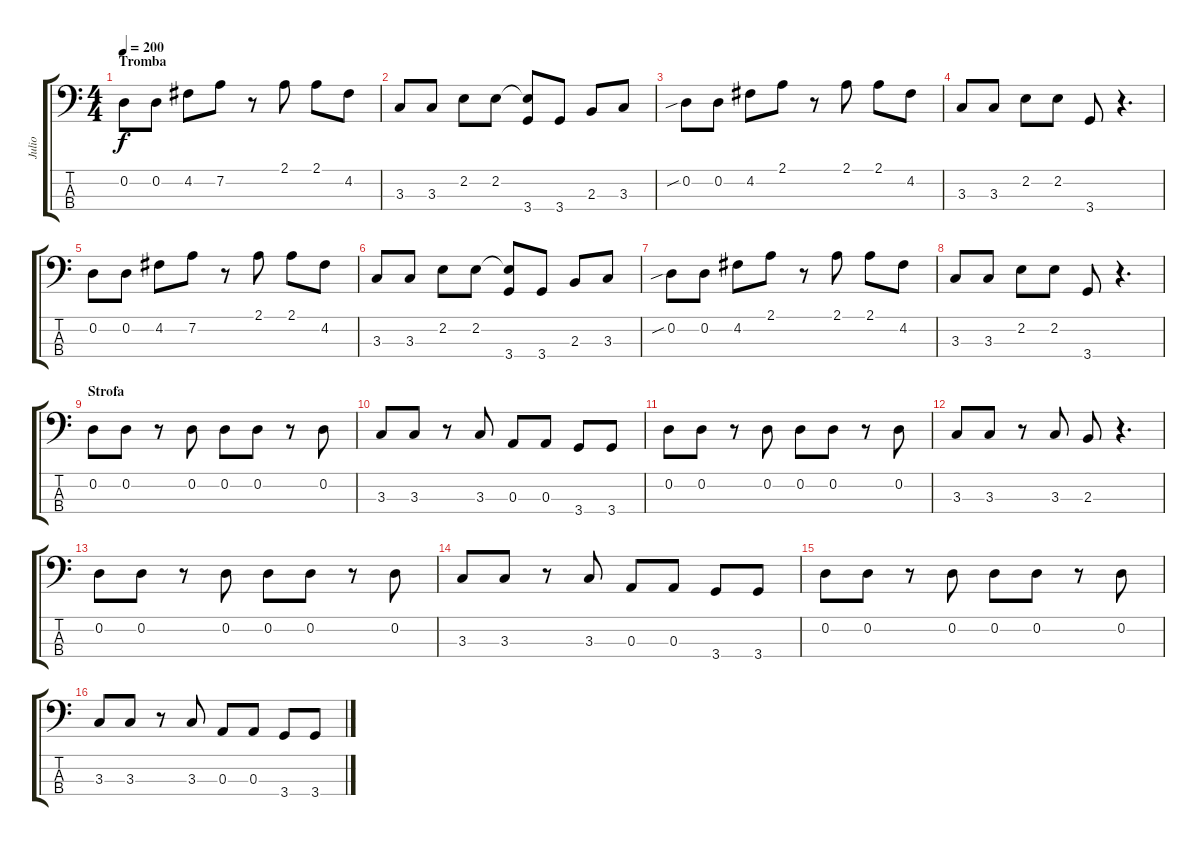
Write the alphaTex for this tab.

\track ("Julio" "Julio") {instrument electricbassfinger}
\staff {score tabs}
\tuning (G2 D2 A1 E1) {hide}
\ts (4 4)
\section ("" "Tromba")
\tempo 200
\clef f4
\ks c
0.2.8{dy f} 0.2.8 4.2.8 7.2.8 r.8 2.1.8 2.1.8 4.2.8 |
3.3.8 3.3.8 2.2.8 2.2.8 (2.2{t} 3.4).8 3.4.8 2.3.8 3.3.8 |
0.2{sib}.8 0.2.8 4.2.8 2.1.8 r.8 2.1.8 2.1.8 4.2.8 |
3.3.8 3.3.8 2.2.8 2.2.8 3.4.8 r.4{d} |
0.2.8 0.2.8 4.2.8 7.2.8 r.8 2.1.8 2.1.8 4.2.8 |
3.3.8 3.3.8 2.2.8 2.2.8 (2.2{t} 3.4).8 3.4.8 2.3.8 3.3.8 |
0.2{sib}.8 0.2.8 4.2.8 2.1.8 r.8 2.1.8 2.1.8 4.2.8 |
3.3.8 3.3.8 2.2.8 2.2.8 3.4.8 r.4{d} |
\section ("" "Strofa")
0.2.8 0.2.8 r.8 0.2.8 0.2.8 0.2.8 r.8 0.2.8 |
3.3.8 3.3.8 r.8 3.3.8 0.3.8 0.3.8 3.4.8 3.4.8 |
0.2.8 0.2.8 r.8 0.2.8 0.2.8 0.2.8 r.8 0.2.8 |
3.3.8 3.3.8 r.8 3.3.8 2.3.8 r.4{d} |
0.2.8 0.2.8 r.8 0.2.8 0.2.8 0.2.8 r.8 0.2.8 |
3.3.8 3.3.8 r.8 3.3.8 0.3.8 0.3.8 3.4.8 3.4.8 |
0.2.8 0.2.8 r.8 0.2.8 0.2.8 0.2.8 r.8 0.2.8 |
3.3.8 3.3.8 r.8 3.3.8 0.3.8 0.3.8 3.4.8 3.4.8
